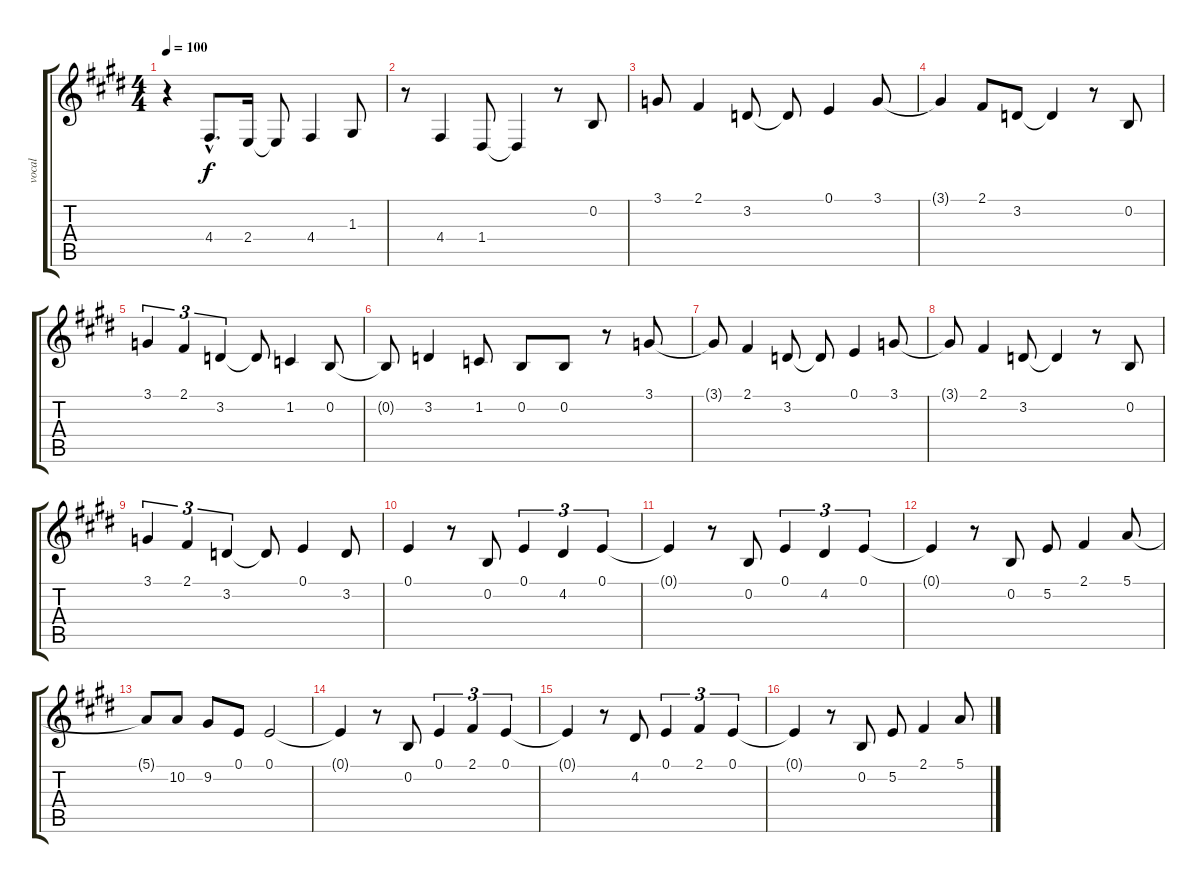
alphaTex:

\track ("vocal" "vocal") {instrument accordion}
\staff {score tabs}
\tuning (E4 B3 G3 D3 A2 E2) {hide}
\ts (4 4)
\tempo 100
\clef g2
\ks e
r.4{dy f} 4.4{hac}.8{d} 2.4.16 2.4{t}.8 4.4.4 1.3.8 |
r.8 4.4.4 1.4.8 1.4{t}.4 r.8 0.2.8 |
3.1.8 2.1.4 3.2.8 3.2{t}.8 0.1.4 3.1.8 |
3.1{t}.4 2.1.8 3.2.8 3.2{t}.4 r.8 0.2.8 |
3.1.4{tu (3 2)} 2.1.4{tu (3 2)} 3.2.4{tu (3 2)} 3.2{t}.8 1.2.4 0.2.8 |
0.2{t}.8 3.2.4 1.2.8 0.2.8 0.2.8 r.8 3.1.8 |
3.1{t}.8 2.1.4 3.2.8 3.2{t}.8 0.1.4 3.1.8 |
3.1{t}.8 2.1.4 3.2.8 3.2{t}.4 r.8 0.2.8 |
3.1.4{tu (3 2)} 2.1.4{tu (3 2)} 3.2.4{tu (3 2)} 3.2{t}.8 0.1.4 3.2.8 |
0.1.4 r.8 0.2.8 0.1.4{tu (3 2)} 4.2.4{tu (3 2)} 0.1.4{tu (3 2)} |
0.1{t}.4 r.8 0.2.8 0.1.4{tu (3 2)} 4.2.4{tu (3 2)} 0.1.4{tu (3 2)} |
0.1{t}.4 r.8 0.2.8 5.2.8 2.1.4 5.1.8 |
5.1{t}.8 10.2.8 9.2.8 0.1.8 0.1.2 |
0.1{t}.4 r.8 0.2.8 0.1.4{tu (3 2)} 2.1.4{tu (3 2)} 0.1.4{tu (3 2)} |
0.1{t}.4 r.8 4.2.8 0.1.4{tu (3 2)} 2.1.4{tu (3 2)} 0.1.4{tu (3 2)} |
0.1{t}.4 r.8 0.2.8 5.2.8 2.1.4 5.1.8
